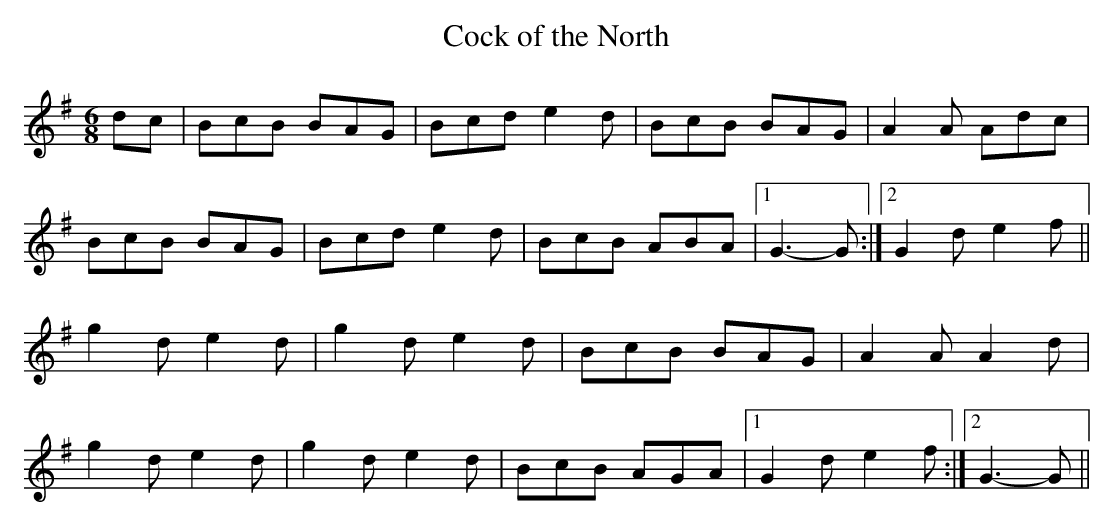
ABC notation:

X:1
T:Cock of the North
M:6/8
L:1/8
K:G
dc|BcB BAG|Bcd e2 d|BcB BAG|A2A Adc|
BcB BAG|Bcd e2 d|BcB ABA|1G3 -G:|2G2 d e2 f||
g2 d e2 d|g2 d e2 d|BcB BAG|A2A A2d|
g2 d e2 d|g2 d e2 d|BcB AGA|1G2 d e2 f:|2G3 -G||
